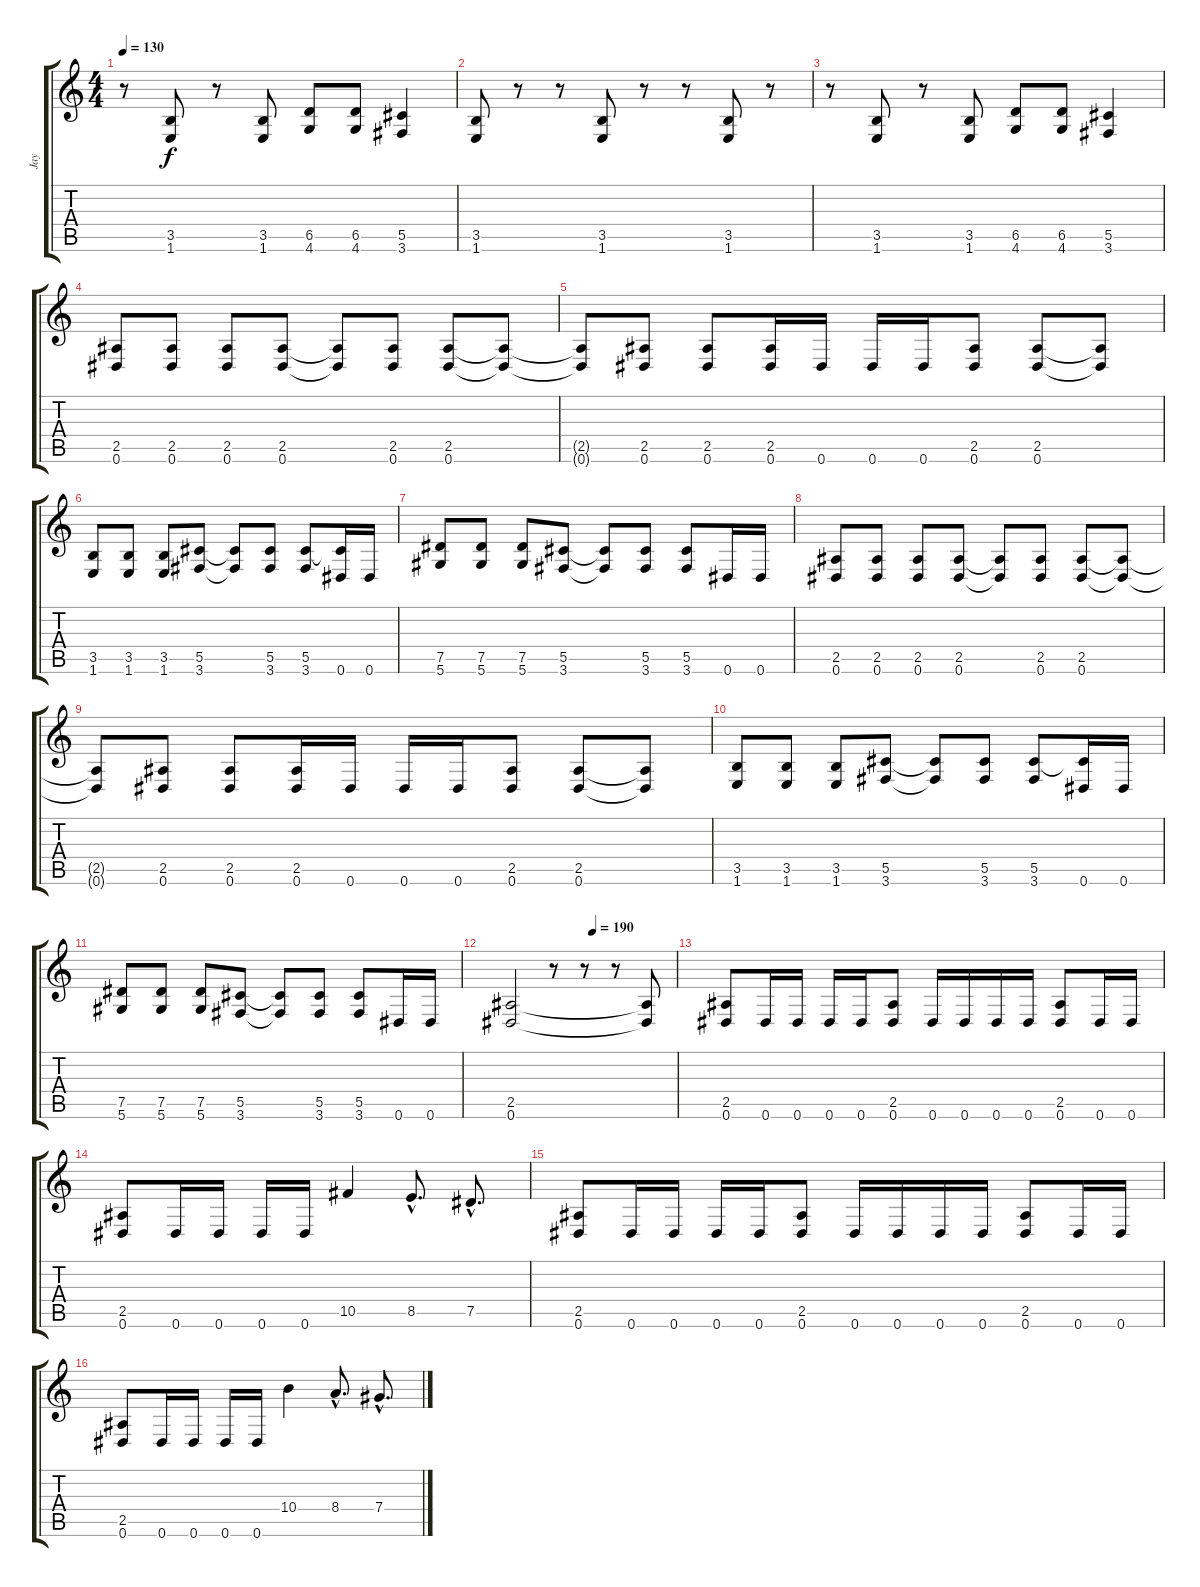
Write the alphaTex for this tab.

\track ("Jay" "Jay") {instrument electricguitarclean}
\staff {score tabs}
\tuning (Eb4 Bb3 Gb3 Db3 Ab2 Eb2) {hide}
\ts (4 4)
\tempo 130
\clef g2
\ks c
r.8{dy f} (3.5 1.6).8 r.8 (3.5 1.6).8 (6.5 4.6).8 (6.5 4.6).8 (5.5 3.6).4 |
(3.5 1.6).8 r.8 r.8 (3.5 1.6).8 r.8 r.8 (3.5 1.6).8 r.8 |
r.8 (3.5 1.6).8 r.8 (3.5 1.6).8 (6.5 4.6).8 (6.5 4.6).8 (5.5 3.6).4 |
(2.5 0.6).8 (2.5 0.6).8 (2.5 0.6).8 (2.5 0.6).8 (2.5{t} 0.6{t}).8 (2.5 0.6).8 (2.5 0.6).8 (2.5{t} 0.6{t}).8 |
(2.5{t} 0.6{t}).8 (2.5 0.6).8 (2.5 0.6).8 (2.5 0.6).16 0.6.16 0.6.16 0.6.16 (2.5 0.6).8 (2.5 0.6).8 (2.5{t} 0.6{t}).8 |
(3.5 1.6).8 (3.5 1.6).8 (3.5 1.6).8 (5.5 3.6).8 (5.5{t} 3.6{t}).8 (5.5 3.6).8 (5.5 3.6).8 (5.5{t} 0.6).16 0.6.16 |
(7.5 5.6).8 (7.5 5.6).8 (7.5 5.6).8 (5.5 3.6).8 (5.5{t} 3.6{t}).8 (5.5 3.6).8 (5.5 3.6).8 0.6.16 0.6.16 |
(2.5 0.6).8 (2.5 0.6).8 (2.5 0.6).8 (2.5 0.6).8 (2.5{t} 0.6{t}).8 (2.5 0.6).8 (2.5 0.6).8 (2.5{t} 0.6{t}).8 |
(2.5{t} 0.6{t}).8 (2.5 0.6).8 (2.5 0.6).8 (2.5 0.6).16 0.6.16 0.6.16 0.6.16 (2.5 0.6).8 (2.5 0.6).8 (2.5{t} 0.6{t}).8 |
(3.5 1.6).8 (3.5 1.6).8 (3.5 1.6).8 (5.5 3.6).8 (5.5{t} 3.6{t}).8 (5.5 3.6).8 (5.5 3.6).8 (5.5{t} 0.6).16 0.6.16 |
(7.5 5.6).8 (7.5 5.6).8 (7.5 5.6).8 (5.5 3.6).8 (5.5{t} 3.6{t}).8 (5.5 3.6).8 (5.5 3.6).8 0.6.16 0.6.16 |
\tempo (190 0.5)
(2.5 0.6).2 r.8 r.8 r.8 (2.5{t} 0.6{t}).8 |
(2.5 0.6).8 0.6.16 0.6.16 0.6.16 0.6.16 (2.5 0.6).8 0.6.16 0.6.16 0.6.16 0.6.16 (2.5 0.6).8 0.6.16 0.6.16 |
(2.5 0.6).8 0.6.16 0.6.16 0.6.16 0.6.16 10.5.4 8.5{hac}.8{d} 7.5{hac}.8{d} |
(2.5 0.6).8 0.6.16 0.6.16 0.6.16 0.6.16 (2.5 0.6).8 0.6.16 0.6.16 0.6.16 0.6.16 (2.5 0.6).8 0.6.16 0.6.16 |
(2.5 0.6).8 0.6.16 0.6.16 0.6.16 0.6.16 10.4.4 8.4{hac}.8{d} 7.4{hac}.8{d}
